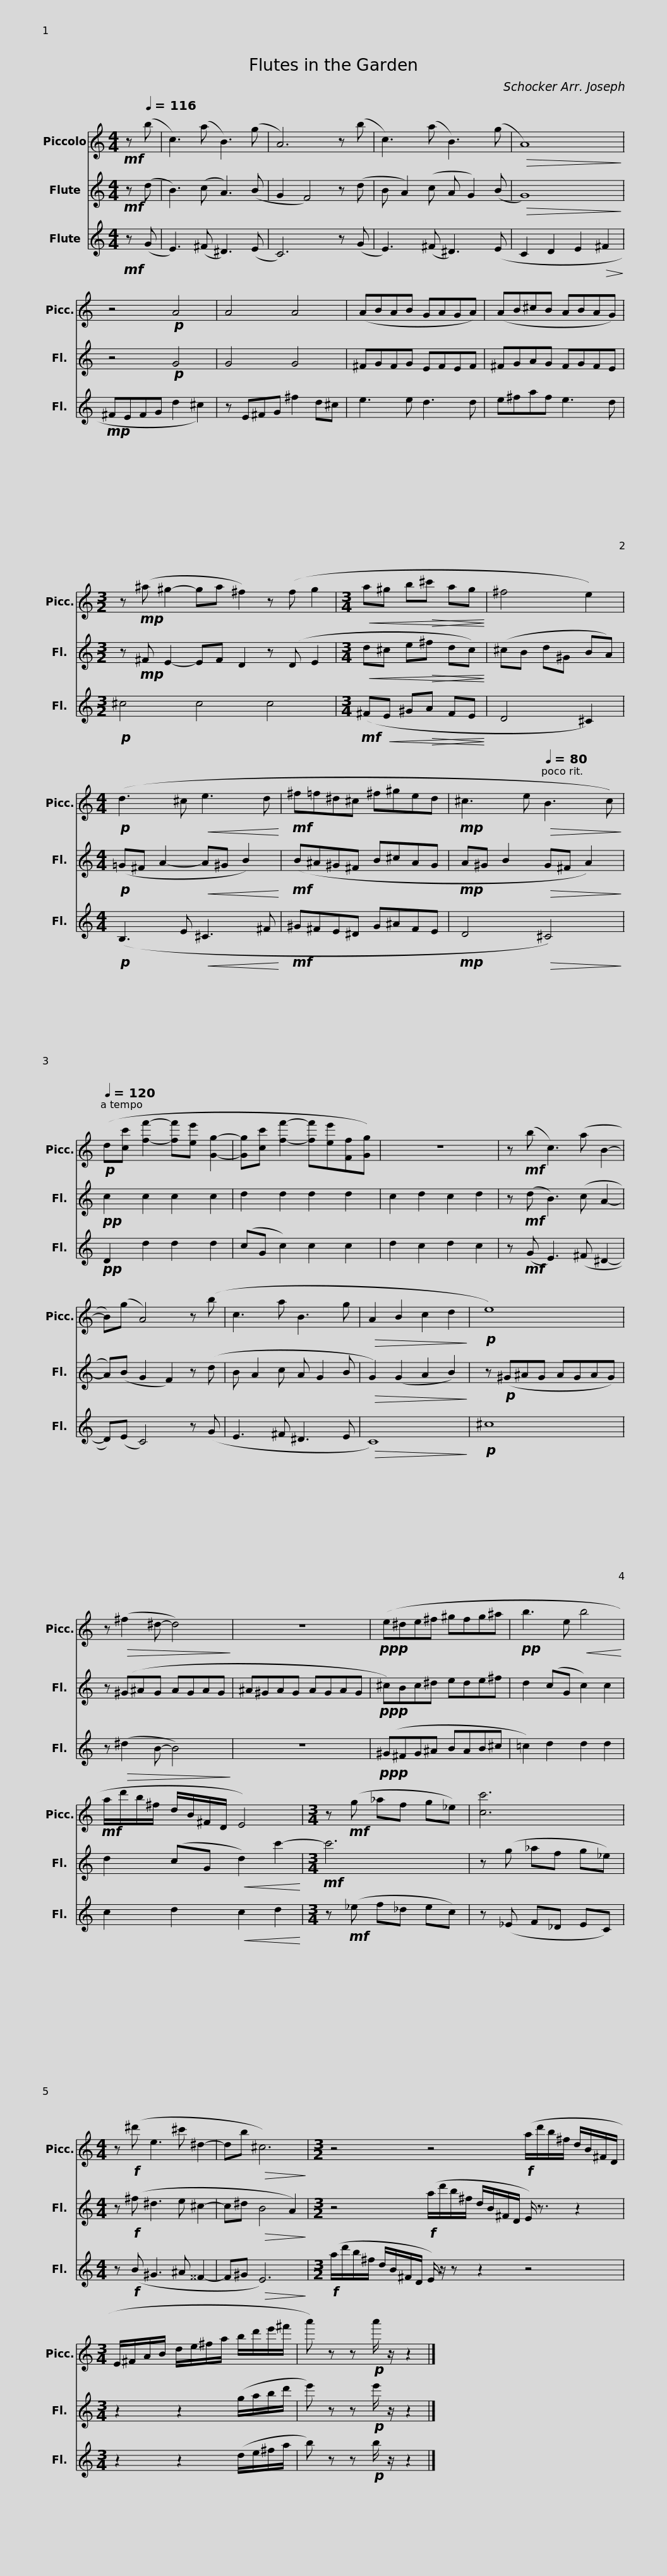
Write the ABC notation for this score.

X:1
%%score 1 2 3
L:1/8
M:4/4
I:linebreak $
K:C
V:1 treble transpose=12
V:2 treble
V:3 treble
V:1
!mf! z[Q:1/4=116] (b | c3) (a B3) (g | A6) z (b | c3) (a B3) (g |!>(! A8)!>)! | %5
 z4!p! A4 |$ A4 A4 | (ABAB GAGA) | (AB^cB ABAG) |[M:3/2] z!mp! (^a ^g2- ga ^f2) z (f g2 |$ %10
[M:3/4]!<(! a^g b!>(!^c' ag!<)!!>)! | ^f4 e2) |[M:4/4]!p! (d3 ^c!<(! e3 d!<)! |!mf! ^f=f^d^c ^f^ged |$!mp! ^c3 e[Q:1/4=80]!>(! B3 c)!>)! | %15
!p![Q:1/4=120] (d[cc'] [ff']2- [ff'][ee'] [Gg]2- | [Gg][cc'] [ff']2- [ff'][ee'][Ff][Gg]) | z8 | z!mf! (b c3) (a B2- | B)(g A4) z (b |$ %20
 c3 a B3 g |!>(! A2 B2 c2 d2!>)! |!p! e8) | z!>(! (^f2 ^d- d4)!>)! | z8 |$ %25
!ppp! (e^de^f ^gfg^a |!pp! b3 e!<(! b4!<)! |!mf! a/d'/b/^f/ d/B/^F/D/ E4) |[M:3/4] z!mf! (g _af g_e) |$ [cc']6 | %30
[M:4/4] z!f! (^d' e3 ^c' ^d2- | db!>(! ^c6)!>)! |$[M:3/2] z4 z4!f! (a/d'/b/^f/ d/B/^F/D/ |$[M:3/4] E/^F/A/B/ d/e/^f/a/ b/d'/e'/^f'/ | a') z z!p! a'/ z/ z2 |] %35
V:2
!mf! z (d | B3) (c A3) (B | G2 F4) z (d | B A2) (c A G2) (B |!>(! G8)!>)! | %5
 z4!p! G4 |$ G4 G4 | ^FGFG EFEF | ^FGAG FGFE |[M:3/2] z!mp! ^F E2- EF D2 z (D E2 |$ %10
[M:3/4]!<(! d^c e!>(!^f dc)!<)!!>)! | (^cB d^G BA) |[M:4/4]!p! (=G^F A2-!<(! A^G B2)!<)! |!mf! (B^A^G^F B^cAG |$!mp! A^G B2!>(! G^F A2)!>)! | %15
!pp! c2 c2 c2 c2 | d2 d2 d2 d2 | c2 d2 c2 d2 | z!mf! (d B3) (c A2- | A)(B G2 F2) z (d |$ %20
 B A2 c A G2 B |!>(! G2) (G2 A2 B2)!>)! | z!p! (^G^AG AGAG) | z (^G^AG AGAG | ^A^GAG AGAG |$ %25
!ppp! ^c)Bc^d ede^f | d2 (cG c2) c2 | d2 (cG!<(! d2) c'2-!<)! |[M:3/4]!mf! c'6 |$ z (g _af g_e) | %30
[M:4/4] z!f! (^f ^d3 e ^c2- | c^d!>(! B4 A2)!>)! |$[M:3/2] z4!f! (a/d'/b/^f/ d/B/^F/D/ E/) z3/2 z2 |$[M:3/4] z2 z2 (g/a/b/d'/ | e') z z!p! e'/ z/ z2 |] %35
V:3
!mf! z (G | E3) (^F ^D3) (E | C6) z (G | E3) (^F ^D3) (E | C2 D2 E2!>(! ^F2!>)! | %5
!mp! ^FEFG d2 ^c2) |$ z E^FG ^f2 d^c | e3 e d3 d | e^faf e3 d |[M:3/2]!p! ^c4 c4 c4 |$ %10
[M:3/4]!mf! (^F!<(!E ^G!>(!A FE!<)!!>)! | D4 ^C2) |[M:4/4]!p! (B,3 E!<(! ^C3 ^F!<)! |!mf! ^G^FE^D G^AFE |$!mp! D4!>(! ^C4)!>)! | %15
!pp! D2 d2 d2 d2 | (cG c2) c2 c2 | d2 c2 d2 c2 | z!mf! (G E3) (^F ^D2- | D)(E C4) z (G |$ %20
 E3 ^F ^D3 E |!>(! C8)!>)! |!p! ^c8 | z!>(! (^d2 B- B4)!>)! | z8 |$ %25
!ppp! (^G^FG^A BAB^c | =c2) d2 d2 d2 | c2 d2!<(! c2 d2!<)! |[M:3/4] z!mf! (_e f_d ec) |$ z (_E F_D EC) | %30
[M:4/4] z!f! (B ^G3 ^A ^^F2- | F^G!>(! E6)!>)! |$[M:3/2]!f! (a/d'/b/^f/ d/B/^F/D/ E/) z/ z z2 z4 |$[M:3/4] z2 z2 (d/e/^f/a/ | b) z z!p! b/ z/ z2 |] %35
